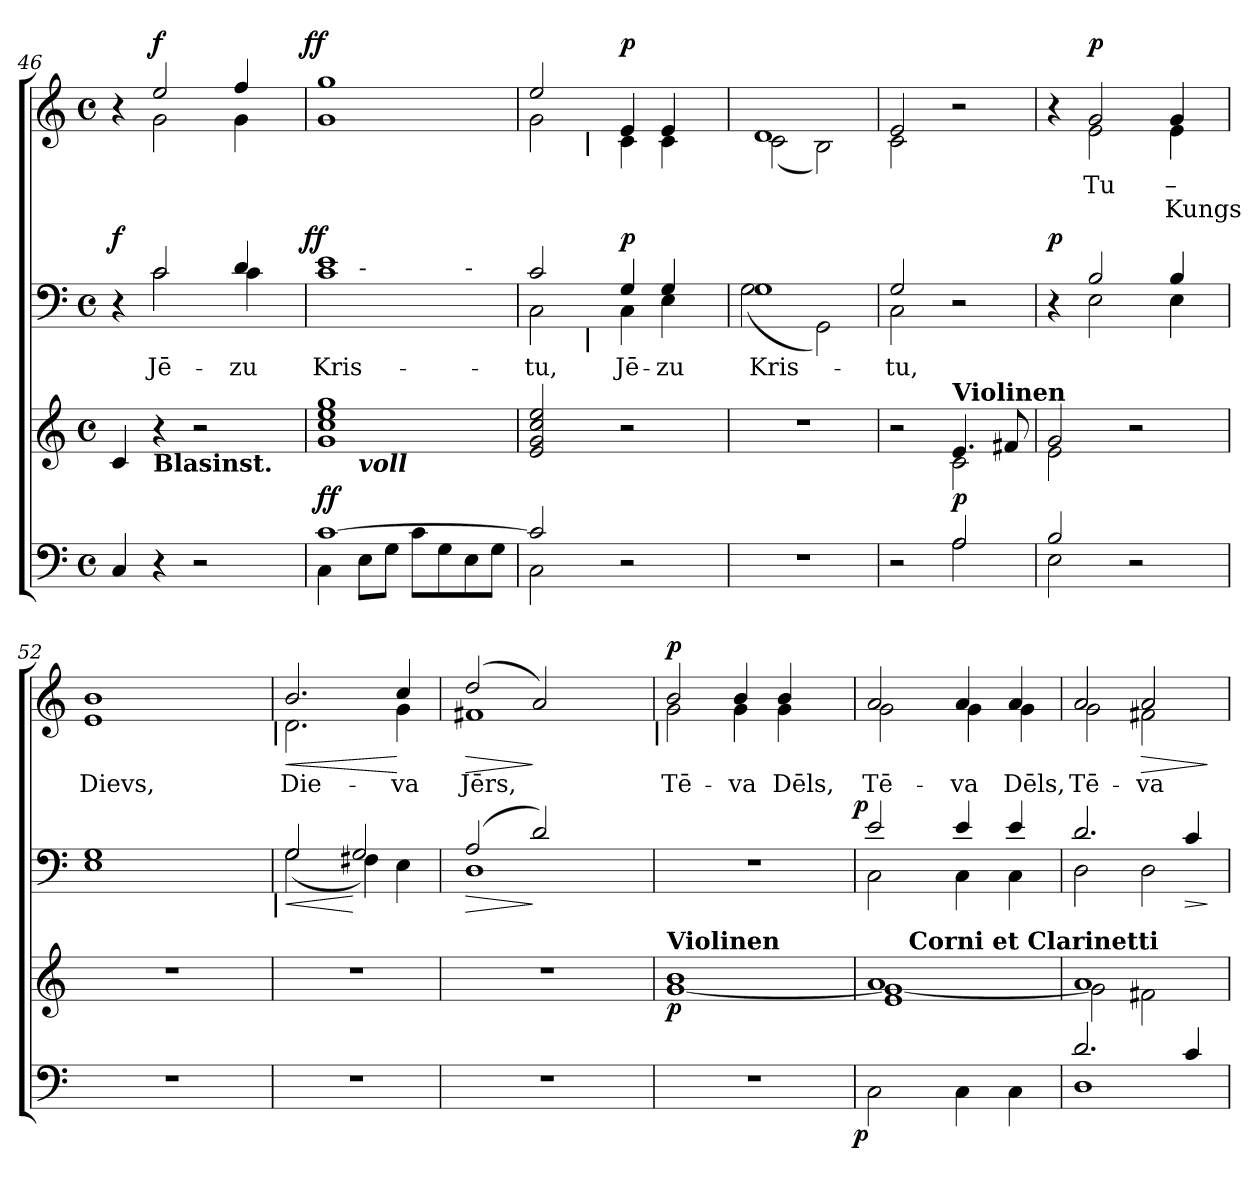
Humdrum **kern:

**kern	**dynam	**kern	**dynam	**kern	**text	**dynam	**kern	**text	**text	**dynam
*part4	*part4	*part3	*part3	*part2	*part2	*part2	*part1	*part1	*part1	*part1
*staff4	*staff4	*staff3	*staff3	*staff2	*staff2	*staff2	*staff1	*staff1	*staff1	*staff1
*clefF4	*	*clefG2	*	*clefF4	*	*	*clefG2	*	*	*
*k[]	*	*k[]	*	*k[]	*	*	*k[]	*	*	*
*C:	*	*C:	*	*C:	*	*	*C:	*	*	*
*M4/4	*	*M4/4	*	*M4/4	*	*	*M4/4	*	*	*
*met(c)	*	*met(c)	*	*met(c)	*	*	*met(c)	*	*	*
=46	=46	=46	=46	=46	=46	=46	=46	=46	=46	=46
*	*	*	*	*^	*	*	*^	*	*	*
*	*	*	*	*	*^	*	*	*	*^	*	*	*
4Ci/	.	4ci/	.	4r	4ryy	2ryy	.	f	4r	4ryy	2ryy	.	.	.
!	!	!LO:TX:b:B:t=Blasinst.	!	!	!	!	!	!	!	!	!	!	!	!
!	!	!	!	!	!	!	!LO:LY:a:color=#000000	!	!	!	!	!	!	!
4r	.	4r	.	2ci/	2ci\	.	Jē-	.	2eei/	2gi\	.	.	.	f
2r	.	2r	.	.	.	4ryy	.	.	.	.	4ryy	.	.	.
!	!	!	!	!	!	!	!LO:LY:a:color=#000000	!	!	!	!	!	!	!
.	.	.	.	4di/	4ci\	8ryy	-zu	.	4ffi/	4gi\	8ryy	.	.	.
.	.	.	.	.	.	16ryy	.	.	.	.	16ryy	.	.	.
.	.	.	.	.	.	32ryy	.	.	.	.	32ryy	.	.	.
.	.	.	.	.	.	64ryy	.	.	.	.	64ryy	.	.	.
.	.	.	.	.	.	128...ryy	.	.	.	.	128...ryy	.	.	.
.	.	.	.	.	.	1024ryy	.	ff	.	.	1024ryy	.	.	ff
*	*	*	*	*v	*v	*v	*	*	*	*	*	*	*	*
*	*	*	*	*	*	*	*v	*v	*v	*	*	*
=47	=47	=47	=47	=47	=47	=47	=47	=47	=47	=47
*^	*	*	*	*	*	*	*	*	*	*
*	*	*	*	*	*^	*	*	*^	*	*	*
*	*	*	*	*	*	*^	*	*	*	*^	*	*	*
!	!	!	!	!	!	!	!	!LO:LY:a:color=#000000	!	!	!	!	!	!	!
*	*	*	*^	*	*	*	*^	*	*	*	*v	*v	*	*	*
[1ci	4Ci\	.	1gi 1cci 1eei 1ggi	4ryy	ff	1ei	1ci	4ryy	2.ryy	Kris-	.	1ggi	1gi	.	.	.
!	!	!	!	!	!	!	!	!LO:TX:a:t=-	!	!	!	!	!	!	!	!
!	!	!	!	!LO:TX:b:Bi:t=voll	!	!	!	!	!	!	!	!	!	!	!	!
.	8Ei\L	.	.	2.ryy	.	.	.	2.ryy	.	.	.	.	.	.	.	.
.	8Gi\J	.	.	.	.	.	.	.	.	.	.	.	.	.	.	.
.	8ci\L	.	.	.	.	.	.	.	.	.	.	.	.	.	.	.
.	8Gi\	.	.	.	.	.	.	.	.	.	.	.	.	.	.	.
!	!	!	!	!	!	!	!	!	!LO:TX:a:t=-	!	!	!	!	!	!	!
.	8Ei\	.	.	.	.	.	.	.	4ryy	.	.	.	.	.	.	.
.	8Gi\J	.	.	.	.	.	.	.	.	.	.	.	.	.	.	.
*	*	*	*v	*v	*	*	*	*	*	*	*	*v	*v	*	*	*
*	*	*	*	*	*v	*v	*v	*v	*	*	*	*	*	*
=48	=48	=48	=48	=48	=48	=48	=48	=48	=48	=48	=48
*	*	*	*^	*	*^	*	*	*	*	*	*
*	*	*	*	*	*	*	*^	*	*	*	*	*	*
*	*	*	*	*	*	*	*	*^	*	*	*	*	*	*
!	!	!	!	!	!	!	!	!	!	!LO:LY:a:color=#000000	!	!	!	!	!
*	*	*	*	*	*	*	*	*	*	*	*	*^	*	*	*
*	*	*	*v	*v	*	*	*	*	*	*	*	*	*^	*	*	*
*	*	*	*	*	*	*	*v	*v	*	*	*	*	*	*	*	*
2ci/]	2Ci\	.	2ei/ 2gi 2cci 2eei	.	2ci/	2Ci\	4ryy	-tu,	.	2eei/	2gi\	4ryy	.	.	.
.	.	.	.	.	.	.	32ryy	.	.	.	.	32ryy	.	.	.
.	.	.	.	.	.	.	512ryy	.	.	.	.	512ryy	.	.	.
!	!	!	!	!	!	!	!	!	!	!	!	!LO:TX:b:B:t=|	!	!	!
!	!	!	!	!	!	!	!LO:TX:b:B:t=|	!	!	!	!	!	!	!	!
.	.	.	.	.	.	.	2ryy	.	.	.	.	2ryy	.	.	.
!	!	!	!	!	!	!	!	!LO:LY:a:color=#000000	!	!	!	!	!	!	!
2r	2ryy	.	2r	.	4Gi/	4Ci\	.	Jē-	p	4ei/	4ci\	.	.	.	p
!	!	!	!	!	!	!	!	!LO:LY:a:color=#000000	!	!	!	!	!	!	!
.	.	.	.	.	4Gi/	4Ei\	.	-zu	.	4ei/	4ci\	.	.	.	.
.	.	.	.	.	.	.	8ryy	.	.	.	.	8ryy	.	.	.
.	.	.	.	.	.	.	16ryy	.	.	.	.	16ryy	.	.	.
.	.	.	.	.	.	.	64...ryy	.	.	.	.	64...ryy	.	.	.
*	*	*	*	*	*v	*v	*v	*	*	*	*	*	*	*	*
*v	*v	*	*	*	*	*	*	*v	*v	*v	*	*	*
=49	=49	=49	=49	=49	=49	=49	=49	=49	=49	=49
*^	*	*	*	*^	*	*	*^	*	*	*
*	*	*	*	*	*	*^	*	*	*	*^	*	*	*
!	!	!	!	!	!	!	!	!LO:LY:a:color=#000000	!	!	!	!	!	!	!
*	*	*	*	*	*	*v	*v	*	*	*	*	*	*	*	*
*v	*v	*	*	*	*	*	*	*	*	*v	*v	*	*	*
1r	.	1r	.	1Gi	(2Gi\	Kris-	.	1di	(2ci\	.	.	.
.	.	.	.	.	2GGi\)	.	.	.	2Bi\)	.	.	.
=50	=50	=50	=50	=50	=50	=50	=50	=50	=50	=50	=50	=50
*^	*	*^	*	*	*	*	*	*	*	*	*	*
!	!	!	!	!	!	!	!	!LO:LY:a:color=#000000	!	!	!	!	!	!
2r	2ryy	.	2r	2ryy	.	2Gi/	2Ci\	-tu,	.	2ei/	2ci\	.	.	.
!	!	!	!LO:TX:a:B:t=Violinen	!	!	!	!	!	!	!	!	!	!	!
2Ai/	2Ai\	.	4.ei/	2ci\	p	2r	2ryy	.	.	2r	2ryy	.	.	.
.	.	.	8f#Xi/	.	.	.	.	.	.	.	.	.	.	.
!!LO:LB:g=z	!!
=51	=51	=51	=51	=51	=51	=51	=51	=51	=51	=51	=51	=51	=51	=51
2Bi/	2Ei\	.	2gi/	2ei\	.	4r	4ryy	.	p	4r	4ryy	.	.	.
!	!	!	!	!	!	!	!	!	!	!	!	!LO:LY:b:color=#000000	!	!
.	.	.	.	.	.	2Bi/	2Ei\	.	.	2gi/	2ei\	Tu	.	p
2r	2ryy	.	2r	2ryy	.	.	.	.	.	.	.	.	.	.
!	!	!	!	!	!	!	!	!	!	!	!	!LO:LY:b:color=#000000	!LO:LY:b:color=#000000	!
.	.	.	.	.	.	4Bi/	4Ei\	.	.	4gi/	4ei\	–	Kungs	.
*v	*v	*	*	*	*	*	*	*	*	*v	*v	*	*	*
*	*	*v	*v	*	*	*	*	*	*	*	*	*
=52	=52	=52	=52	=52	=52	=52	=52	=52	=52	=52	=52
*	*	*	*	*	*	*	*	*^	*	*	*
!	!	!	!	!	!	!	!	!	!	!LO:LY:b:color=#000000	!	!
*	*	*	*	*	*^	*	*	*	*^	*	*	*
1r	.	1r	.	1Gi	1Ei	2ryy	.	.	1bi	1ei	2ryy	Dievs,	.	.
.	.	.	.	.	.	4ryy	.	.	.	.	4ryy	.	.	.
.	.	.	.	.	.	8ryy	.	.	.	.	8ryy	.	.	.
.	.	.	.	.	.	16ryy	.	.	.	.	16ryy	.	.	.
.	.	.	.	.	.	32ryy	.	.	.	.	32ryy	.	.	.
.	.	.	.	.	.	64ryy	.	.	.	.	64ryy	.	.	.
.	.	.	.	.	.	128...ryy	.	.	.	.	128...ryy	.	.	.
!	!	!	!	!	!	!	!	!	!	!	!LO:TX:b:B:t=|	!	!	!
!	!	!	!	!	!	!LO:TX:b:B:t=|	!	!	!	!	!	!	!	!
.	.	.	.	.	.	1024ryy	.	.	.	.	1024ryy	.	.	.
=53	=53	=53	=53	=53	=53	=53	=53	=53	=53	=53	=53	=53	=53	=53
!	!	!	!	!	!	!	!	!LO:HP:b	!	!	!	!	!	!
*	*	*	*	*	*v	*v	*	*	*	*	*	*	*	*
*	*	*	*	*	*	*	*	*v	*v	*v	*	*	*
*	*	*	*	*	*^	*	*	*^	*	*	*
*	*	*	*	*	*	*	*	*	*	*^	*	*	*
!	!	!	!	!	!	!	!	!	!	!	!	!LO:LY:b:color=#000000	!	!LO:HP:b
*	*	*	*	*	*v	*v	*	*	*	*	*	*	*	*
*	*	*	*	*	*	*	*	*	*v	*v	*	*	*
1r	.	1r	.	2Gi/	(2Gi\	.	<	2.bi/	2.di\	Die-	.	<
.	.	.	.	2Gi/	4F#Xi\)	.	[	.	.	.	.	.
!	!	!	!	!	!	!	!	!	!	!LO:LY:b:color=#000000	!	!
.	.	.	.	.	4Ei\	.	.	4cci/	4gi\	-va	.	[
=54	=54	=54	=54	=54	=54	=54	=54	=54	=54	=54	=54	=54
!	!	!	!	!	!	!	!LO:HP:b	!	!	!	!	!
*	*	*	*	*	*	*	*	*v	*v	*	*	*
*	*	*	*	*	*	*	*	*^	*	*	*
!	!	!	!	!	!	!	!	!	!	!LO:LY:b:color=#000000	!	!LO:HP:b
*	*	*	*	*	*	*	*	*	*^	*	*	*
1r	.	1r	.	(2Ai/	1Di	.	>	(2ddi/	1f#Xi	2ryy	Jērs,	.	>
.	.	.	.	2di/)	.	.	]	2ai/)	.	4ryy	.	.	]
.	.	.	.	.	.	.	.	.	.	8ryy	.	.	.
.	.	.	.	.	.	.	.	.	.	16ryy	.	.	.
.	.	.	.	.	.	.	.	.	.	32ryy	.	.	.
.	.	.	.	.	.	.	.	.	.	64ryy	.	.	.
.	.	.	.	.	.	.	.	.	.	128...ryy	.	.	.
!	!	!	!	!	!	!	!	!	!	!LO:TX:b:B:t=|	!	!	!
.	.	.	.	.	.	.	.	.	.	1024ryy	.	.	.
*	*	*	*	*	*	*	*	*v	*v	*v	*	*	*
=55	=55	=55	=55	=55	=55	=55	=55	=55	=55	=55	=55
*	*	*^	*	*	*	*	*	*	*	*	*
*	*	*	*	*	*	*	*	*	*^	*	*	*
*	*	*	*	*	*	*	*	*	*	*^	*	*	*
!	!	!LO:TX:a:B:t=Violinen	!	!	!	!	!	!	!	!	!	!	!	!
!	!	!	!	!	!	!	!	!	!	!	!	!LO:LY:b:color=#000000	!	!
*^	*	*	*	*	*	*	*	*	*	*v	*v	*	*	*
1r	2ryy	.	1bi	[1gi	p	1r	2ryy	.	.	2bi/	2gi\	Tē-	.	p
!	!	!	!	!	!	!	!	!	!	!	!	!LO:LY:b:color=#000000	!	!
.	4ryy	.	.	.	.	.	4ryy	.	.	4bi/	4gi\	-va	.	.
!	!	!	!	!	!	!	!	!	!	!	!	!LO:LY:b:color=#000000	!	!
.	8ryy	.	.	.	.	.	8ryy	.	.	4bi/	4gi\	Dēls,	.	.
.	16ryy	.	.	.	.	.	16ryy	.	.	.	.	.	.	.
.	32ryy	.	.	.	.	.	32ryy	.	.	.	.	.	.	.
.	64ryy	.	.	.	.	.	64ryy	.	.	.	.	.	.	.
.	128...ryy	.	.	.	.	.	128...ryy	.	.	.	.	.	.	.
.	1024ryy	p	.	.	.	.	1024ryy	.	p	.	.	.	.	.
*v	*v	*	*	*	*	*	*	*	*	*	*	*	*	*
=56	=56	=56	=56	=56	=56	=56	=56	=56	=56	=56	=56	=56	=56
*^	*	*	*	*	*	*	*	*	*	*	*	*	*
!	!	!	!	!	!	!	!	!	!	!	!	!LO:LY:b:color=#000000	!	!
*v	*v	*	*	*^	*	*	*	*	*	*	*	*	*	*
2Ci\	.	1ai	1ei 1gi_	8..ryy	.	2ei/	2Ci\	.	.	2ai/	2gi\	Tē-	.	.
!	!	!	!	!LO:TX:a:B:t=Corni et Clarinetti	!	!	!	!	!	!	!	!	!	!
.	.	.	.	2ryy	.	.	.	.	.	.	.	.	.	.
!	!	!	!	!	!	!	!	!	!	!	!	!LO:LY:b:color=#000000	!	!
4Ci\	.	.	.	.	.	4ei/	4Ci\	.	.	4ai/	4gi\	-va	.	.
.	.	.	.	4ryy	.	.	.	.	.	.	.	.	.	.
!	!	!	!	!	!	!	!	!	!	!	!	!LO:LY:b:color=#000000	!	!
4Ci\	.	.	.	.	.	4ei/	4Ci\	.	.	4ai/	4gi\	Dēls,	.	.
.	.	.	.	32ryy	.	.	.	.	.	.	.	.	.	.
*	*	*	*v	*v	*	*	*	*	*	*	*	*	*	*
=57	=57	=57	=57	=57	=57	=57	=57	=57	=57	=57	=57	=57	=57
*^	*	*	*	*	*	*	*	*	*	*	*	*	*
*	*	*	*	*^	*	*	*	*	*	*	*	*	*	*
!	!	!	!	!	!	!	!	!	!	!	!	!	!LO:LY:b:color=#000000	!	!
*	*	*	*	*v	*v	*	*	*	*	*	*	*	*	*	*
2.di/	1Di	.	1ai	2gi\]	.	2.di/	2Di\	.	.	2ai/	2gi\	Tē-	.	.
!	!	!	!	!	!	!	!	!	!	!	!	!LO:LY:b:color=#000000	!	!LO:HP:b
.	.	.	.	2f#Xi\	.	.	2Di\	.	.	2ai/	2f#Xi\	-va	.	>
!	!	!	!	!	!	!	!	!	!LO:HP:b	!	!	!	!	!
4ci/	.	.	.	.	.	4ci/	.	.	>	.	.	.	.	.
*v	*v	*	*	*	*	*v	*v	*	*	*v	*v	*	*	*
*	*	*v	*v	*	*	*	*	*	*	*	*
.	.	.	.	.	.	]	.	.	.	]
=	=	=	=	=	=	=	=	=	=	=
*-	*-	*-	*-	*-	*-	*-	*-	*-	*-	*-
